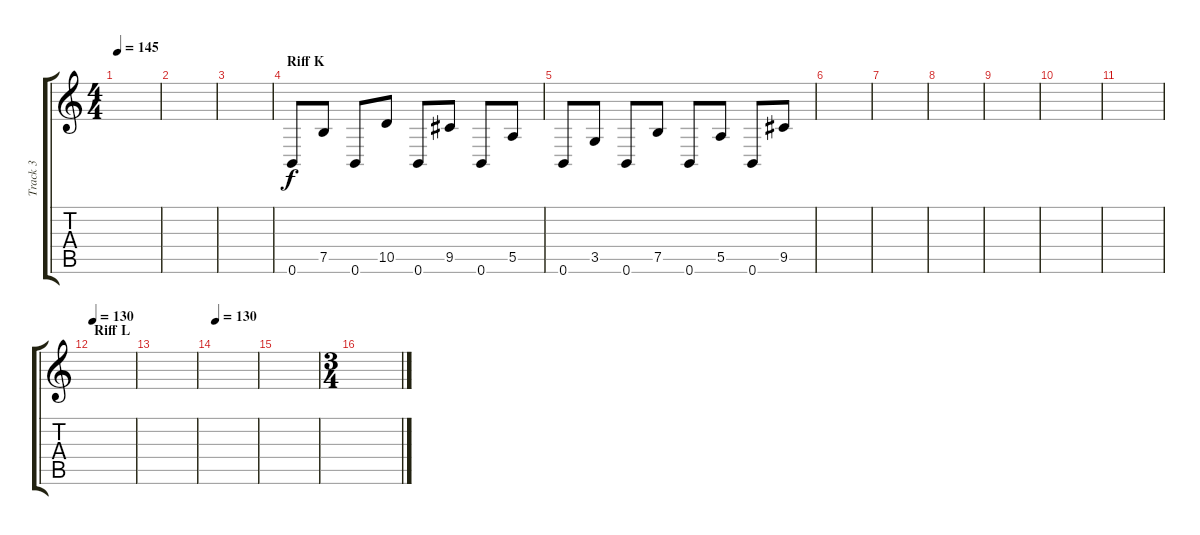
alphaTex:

\track ("Track 3" "Track 3") {instrument distortionguitar}
\staff {score tabs}
\tuning (B3 Gb3 D3 A2 E2 B1) {hide}
\ts (4 4)
\tempo 145
\clef g2
\ks c
|
|
|
\section ("" "Riff K")
0.6.8{dy f} 7.5.8 0.6.8 10.5.8 0.6.8 9.5.8 0.6.8 5.5.8 |
0.6.8 3.5.8 0.6.8 7.5.8 0.6.8 5.5.8 0.6.8 9.5.8 |
|
|
|
|
|
|
\section ("" "Riff L")
\tempo 130
|
|
\tempo 130
|
|
\ts (3 4)
